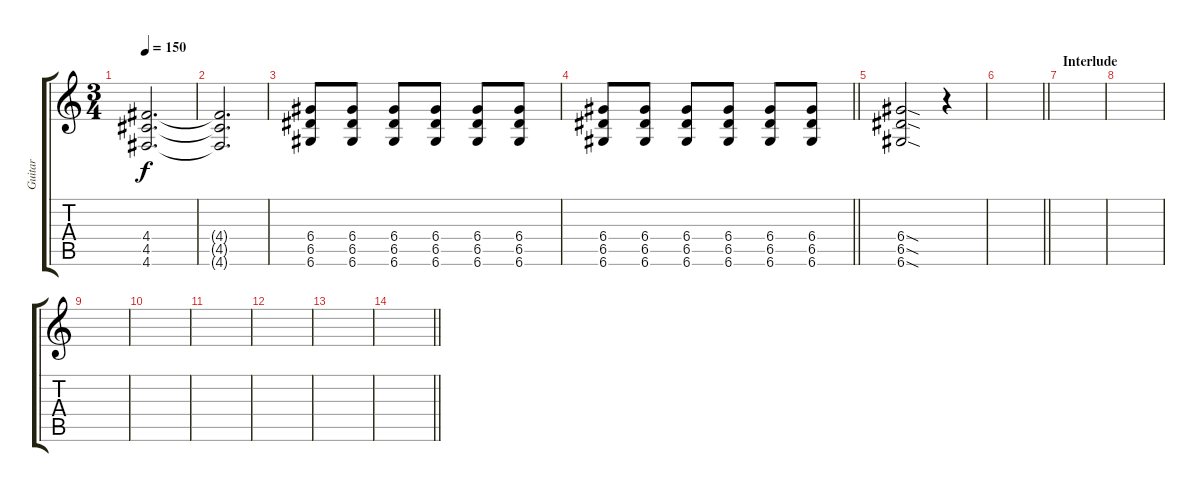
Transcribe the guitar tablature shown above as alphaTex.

\track ("Guitar" "Guitar") {instrument distortionguitar}
\staff {score tabs}
\tuning (E4 B3 G3 D3 A2 D2) {hide}
\ts (3 4)
\tempo 150
\clef g2
\ks c
(4.4 4.5 4.6).2{d dy f} |
(4.4{t} 4.5{t} 4.6{t}).2{d} |
(6.4 6.5 6.6).8 (6.4 6.5 6.6).8 (6.4 6.5 6.6).8 (6.4 6.5 6.6).8 (6.4 6.5 6.6).8 (6.4 6.5 6.6).8 |
\barLineRight lightlight
(6.4 6.5 6.6).8 (6.4 6.5 6.6).8 (6.4 6.5 6.6).8 (6.4 6.5 6.6).8 (6.4 6.5 6.6).8 (6.4 6.5 6.6).8 |
(6.4{sod} 6.5{sod} 6.6{sod}).2 r.4 |
\barLineRight lightlight
|
\section ("" "Interlude")
|
|
|
|
|
|
|
\barLineRight lightlight
